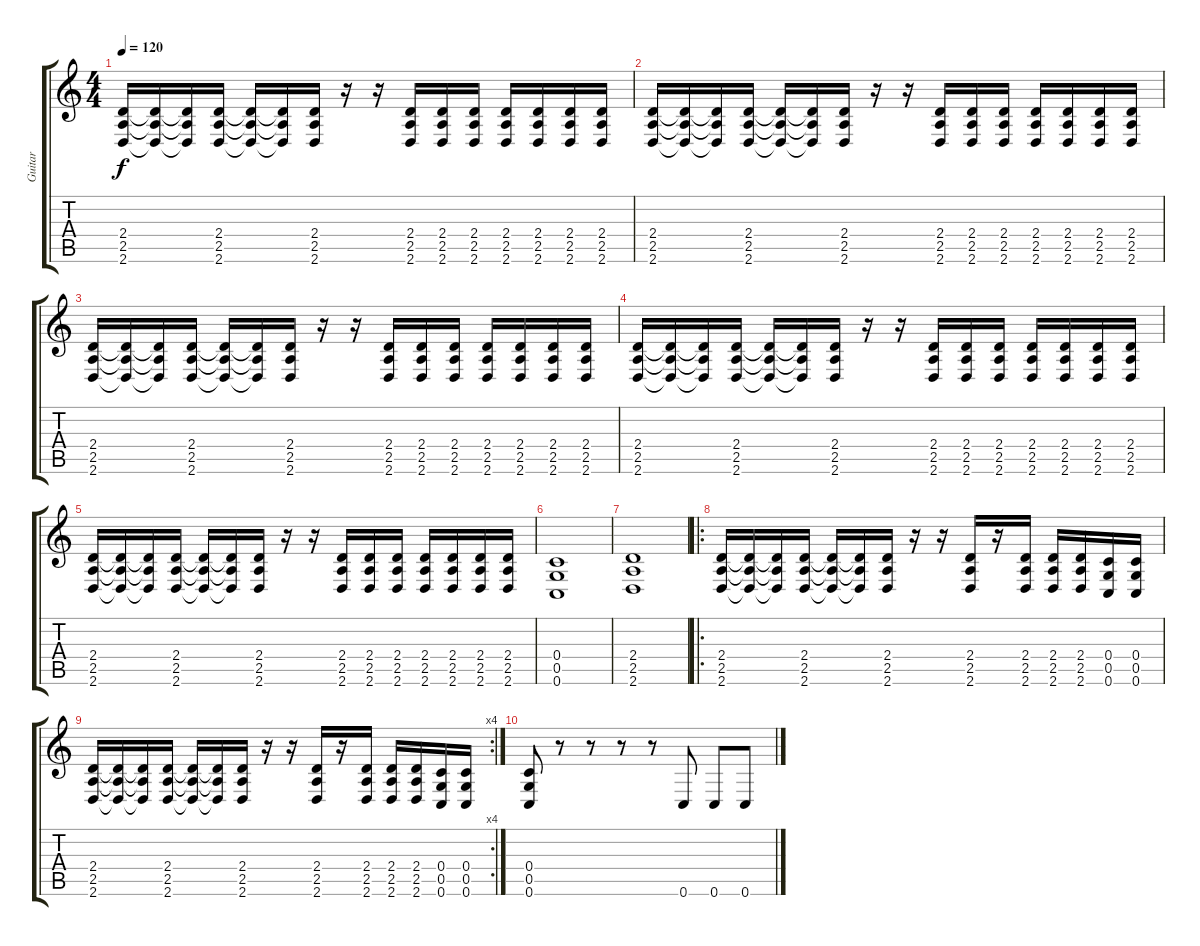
\track ("Guitar" "Guitar") {instrument distortionguitar}
\staff {score tabs}
\tuning (D4 A3 F3 C3 G2 C2) {hide}
\ts (4 4)
\tempo 120
\clef g2
\ks c
(2.4 2.5 2.6).16{dy f} (2.4{t} 2.5{t} 2.6{t}).16 (2.4{t} 2.5{t} 2.6{t}).16 (2.4 2.5 2.6).16 (2.4{t} 2.5{t} 2.6{t}).16 (2.4{t} 2.5{t} 2.6{t}).16 (2.4 2.5 2.6).16 r.16 r.16 (2.4 2.5 2.6).16 (2.4 2.5 2.6).16 (2.4 2.5 2.6).16 (2.4 2.5 2.6).16 (2.4 2.5 2.6).16 (2.4 2.5 2.6).16 (2.4 2.5 2.6).16 |
(2.4 2.5 2.6).16 (2.4{t} 2.5{t} 2.6{t}).16 (2.4{t} 2.5{t} 2.6{t}).16 (2.4 2.5 2.6).16 (2.4{t} 2.5{t} 2.6{t}).16 (2.4{t} 2.5{t} 2.6{t}).16 (2.4 2.5 2.6).16 r.16 r.16 (2.4 2.5 2.6).16 (2.4 2.5 2.6).16 (2.4 2.5 2.6).16 (2.4 2.5 2.6).16 (2.4 2.5 2.6).16 (2.4 2.5 2.6).16 (2.4 2.5 2.6).16 |
(2.4 2.5 2.6).16 (2.4{t} 2.5{t} 2.6{t}).16 (2.4{t} 2.5{t} 2.6{t}).16 (2.4 2.5 2.6).16 (2.4{t} 2.5{t} 2.6{t}).16 (2.4{t} 2.5{t} 2.6{t}).16 (2.4 2.5 2.6).16 r.16 r.16 (2.4 2.5 2.6).16 (2.4 2.5 2.6).16 (2.4 2.5 2.6).16 (2.4 2.5 2.6).16 (2.4 2.5 2.6).16 (2.4 2.5 2.6).16 (2.4 2.5 2.6).16 |
(2.4 2.5 2.6).16 (2.4{t} 2.5{t} 2.6{t}).16 (2.4{t} 2.5{t} 2.6{t}).16 (2.4 2.5 2.6).16 (2.4{t} 2.5{t} 2.6{t}).16 (2.4{t} 2.5{t} 2.6{t}).16 (2.4 2.5 2.6).16 r.16 r.16 (2.4 2.5 2.6).16 (2.4 2.5 2.6).16 (2.4 2.5 2.6).16 (2.4 2.5 2.6).16 (2.4 2.5 2.6).16 (2.4 2.5 2.6).16 (2.4 2.5 2.6).16 |
(2.4 2.5 2.6).16 (2.4{t} 2.5{t} 2.6{t}).16 (2.4{t} 2.5{t} 2.6{t}).16 (2.4 2.5 2.6).16 (2.4{t} 2.5{t} 2.6{t}).16 (2.4{t} 2.5{t} 2.6{t}).16 (2.4 2.5 2.6).16 r.16 r.16 (2.4 2.5 2.6).16 (2.4 2.5 2.6).16 (2.4 2.5 2.6).16 (2.4 2.5 2.6).16 (2.4 2.5 2.6).16 (2.4 2.5 2.6).16 (2.4 2.5 2.6).16 |
(0.4 0.5 0.6).1 |
(2.4 2.5 2.6).1 |
\ro
(2.4 2.5 2.6).16 (2.4{t} 2.5{t} 2.6{t}).16 (2.4{t} 2.5{t} 2.6{t}).16 (2.4 2.5 2.6).16 (2.4{t} 2.5{t} 2.6{t}).16 (2.4{t} 2.5{t} 2.6{t}).16 (2.4 2.5 2.6).16 r.16 r.16 (2.4 2.5 2.6).16 r.16 (2.4 2.5 2.6).16 (2.4 2.5 2.6).16 (2.4 2.5 2.6).16 (0.4 0.5 0.6).16 (0.4 0.5 0.6).16 |
\rc 4
(2.4 2.5 2.6).16 (2.4{t} 2.5{t} 2.6{t}).16 (2.4{t} 2.5{t} 2.6{t}).16 (2.4 2.5 2.6).16 (2.4{t} 2.5{t} 2.6{t}).16 (2.4{t} 2.5{t} 2.6{t}).16 (2.4 2.5 2.6).16 r.16 r.16 (2.4 2.5 2.6).16 r.16 (2.4 2.5 2.6).16 (2.4 2.5 2.6).16 (2.4 2.5 2.6).16 (0.4 0.5 0.6).16 (0.4 0.5 0.6).16 |
(0.4 0.5 0.6).8 r.8 r.8 r.8 r.8 0.6.8 0.6.8 0.6.8
